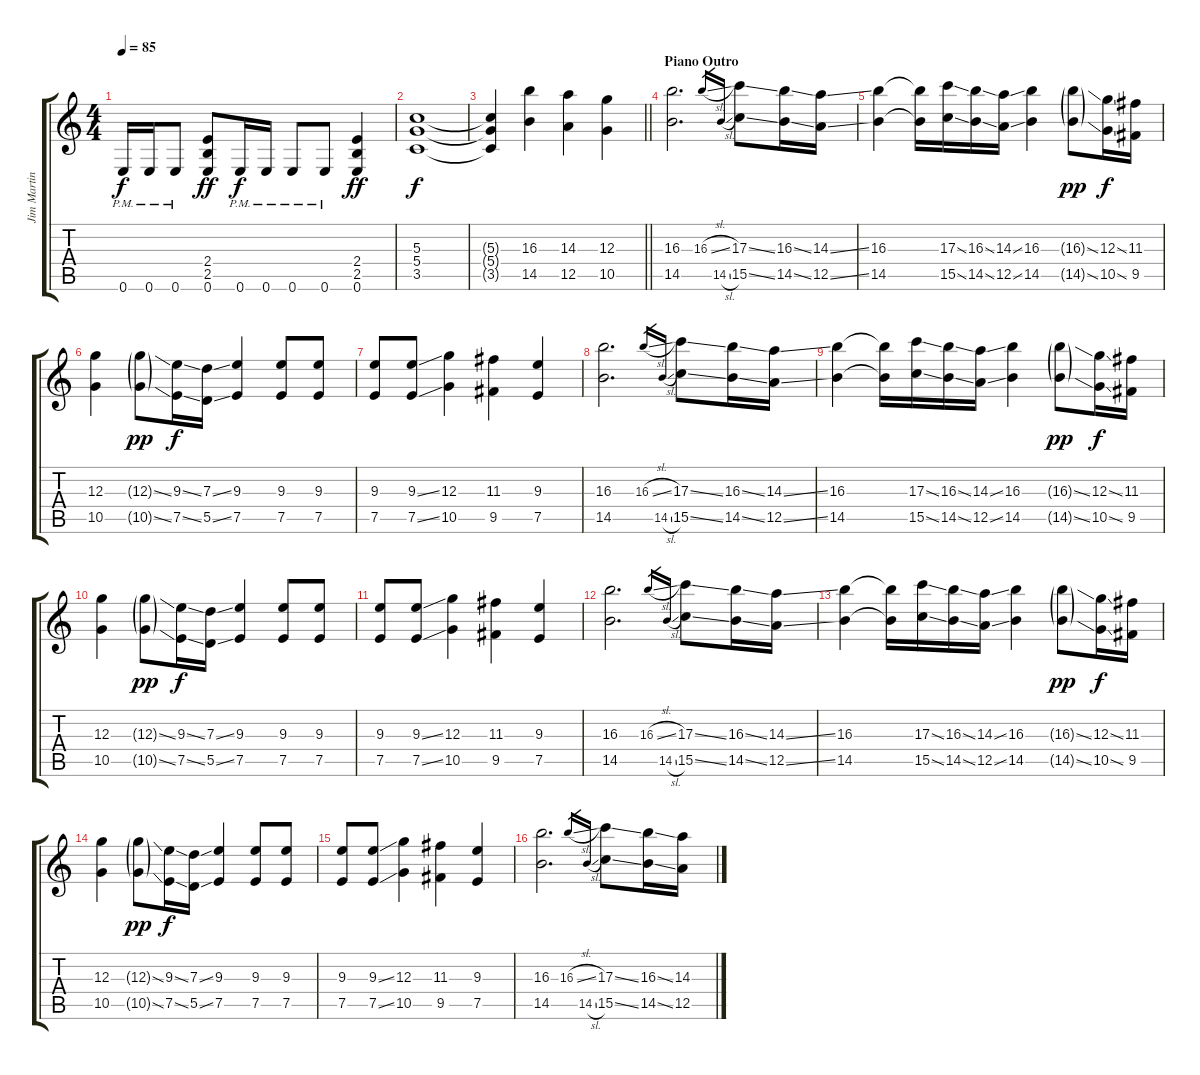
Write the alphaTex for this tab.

\track ("Jim Martin (Guitar 2)" "Jim Martin") {instrument distortionguitar}
\staff {score tabs}
\tuning (E4 B3 G3 D3 A2 E2) {hide}
\ts (4 4)
\tempo 85
\clef g2
\ks c
0.6{pm}.16{dy f} 0.6{pm}.16 0.6{pm}.8 (2.4 2.5 0.6).8{dy ff} 0.6{pm}.16{dy f} 0.6{pm}.16 0.6{pm}.8 0.6{pm}.8 (2.4 2.5 0.6).4{dy ff} |
(5.3 5.4 3.5).1{dy f} |
\barLineRight lightlight
(5.3{t} 5.4{t} 3.5{t}).4 (16.3 14.5).4 (14.3 12.5).4 (12.3 10.5).4 |
\section ("" "Piano Outro")
(16.3 14.5).2{d} 16.3{sl}.16{gr} 14.5{sl}.16{gr} (17.3{ss} 15.5{ss}).8 (16.3{ss} 14.5{ss}).16 (14.3{ss} 12.5{ss}).16 |
(16.3 14.5).4 (16.3{t} 14.5{t}).16 (17.3{ss} 15.5{ss}).16 (16.3{ss} 14.5{ss}).16 (14.3{ss} 12.5{ss}).16 (16.3 14.5).4 (16.3{ss g} 14.5{ss g}).8{dy pp} (12.3{ss} 10.5{ss}).16{dy f} (11.3 9.5).16 |
(12.3 10.5).4 (12.3{ss g} 10.5{ss g}).8{dy pp} (9.3{ss} 7.5{ss}).16{dy f} (7.3{ss} 5.5{ss}).16 (9.3 7.5).4 (9.3 7.5).8 (9.3 7.5).8 |
(9.3 7.5).8 (9.3{ss} 7.5{ss}).8 (12.3 10.5).4 (11.3 9.5).4 (9.3 7.5).4 |
(16.3 14.5).2{d} 16.3{sl}.16{gr} 14.5{sl}.16{gr} (17.3{ss} 15.5{ss}).8 (16.3{ss} 14.5{ss}).16 (14.3{ss} 12.5{ss}).16 |
(16.3 14.5).4 (16.3{t} 14.5{t}).16 (17.3{ss} 15.5{ss}).16 (16.3{ss} 14.5{ss}).16 (14.3{ss} 12.5{ss}).16 (16.3 14.5).4 (16.3{ss g} 14.5{ss g}).8{dy pp} (12.3{ss} 10.5{ss}).16{dy f} (11.3 9.5).16 |
(12.3 10.5).4 (12.3{ss g} 10.5{ss g}).8{dy pp} (9.3{ss} 7.5{ss}).16{dy f} (7.3{ss} 5.5{ss}).16 (9.3 7.5).4 (9.3 7.5).8 (9.3 7.5).8 |
(9.3 7.5).8{volume 10} (9.3{ss} 7.5{ss}).8 (12.3 10.5).4 (11.3 9.5).4 (9.3 7.5).4 |
(16.3 14.5).2{d} 16.3{sl}.16{gr} 14.5{sl}.16{gr} (17.3{ss} 15.5{ss}).8 (16.3{ss} 14.5{ss}).16 (14.3{ss} 12.5{ss}).16 |
(16.3 14.5).4{volume 5} (16.3{t} 14.5{t}).16 (17.3{ss} 15.5{ss}).16 (16.3{ss} 14.5{ss}).16 (14.3{ss} 12.5{ss}).16 (16.3 14.5).4 (16.3{ss g} 14.5{ss g}).8{dy pp} (12.3{ss} 10.5{ss}).16{dy f} (11.3 9.5).16 |
(12.3 10.5).4 (12.3{ss g} 10.5{ss g}).8{dy pp} (9.3{ss} 7.5{ss}).16{dy f} (7.3{ss} 5.5{ss}).16 (9.3 7.5).4 (9.3 7.5).8 (9.3 7.5).8 |
(9.3 7.5).8{volume 0} (9.3{ss} 7.5{ss}).8 (12.3 10.5).4 (11.3 9.5).4 (9.3 7.5).4 |
(16.3 14.5).2{d} 16.3{sl}.16{gr} 14.5{sl}.16{gr} (17.3{ss} 15.5{ss}).8 (16.3{ss} 14.5{ss}).16 (14.3{ss} 12.5{ss}).16
